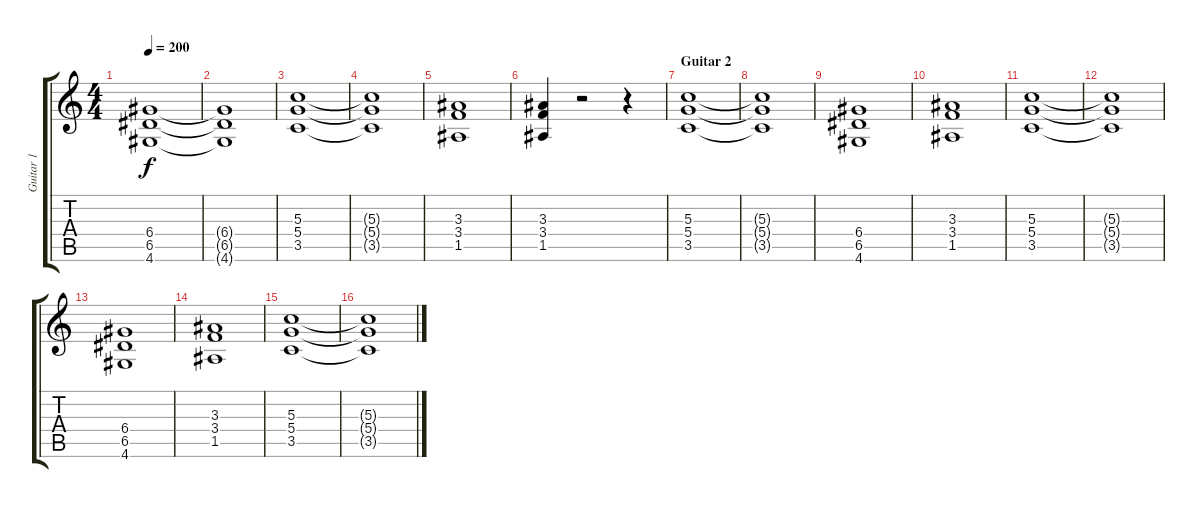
\track ("Guitar 1 " "Guitar 1 ") {instrument overdrivenguitar}
\staff {score tabs}
\tuning (E4 B3 G3 D3 A2 E2) {hide}
\ts (4 4)
\tempo 200
\clef g2
\ks c
(6.4 6.5 4.6).1{dy f} |
(6.4{t} 6.5{t} 4.6{t}).1 |
(5.3 5.4 3.5).1 |
(5.3{t} 5.4{t} 3.5{t}).1 |
(3.3 3.4 1.5).1 |
(3.3 3.4 1.5).4 r.2 r.4 |
\section ("" "Guitar 2")
(5.3 5.4 3.5).1 |
(5.3{t} 5.4{t} 3.5{t}).1 |
(6.4 6.5 4.6).1 |
(3.3 3.4 1.5).1 |
(5.3 5.4 3.5).1 |
(5.3{t} 5.4{t} 3.5{t}).1 |
(6.4 6.5 4.6).1 |
(3.3 3.4 1.5).1 |
(5.3 5.4 3.5).1 |
(5.3{t} 5.4{t} 3.5{t}).1
